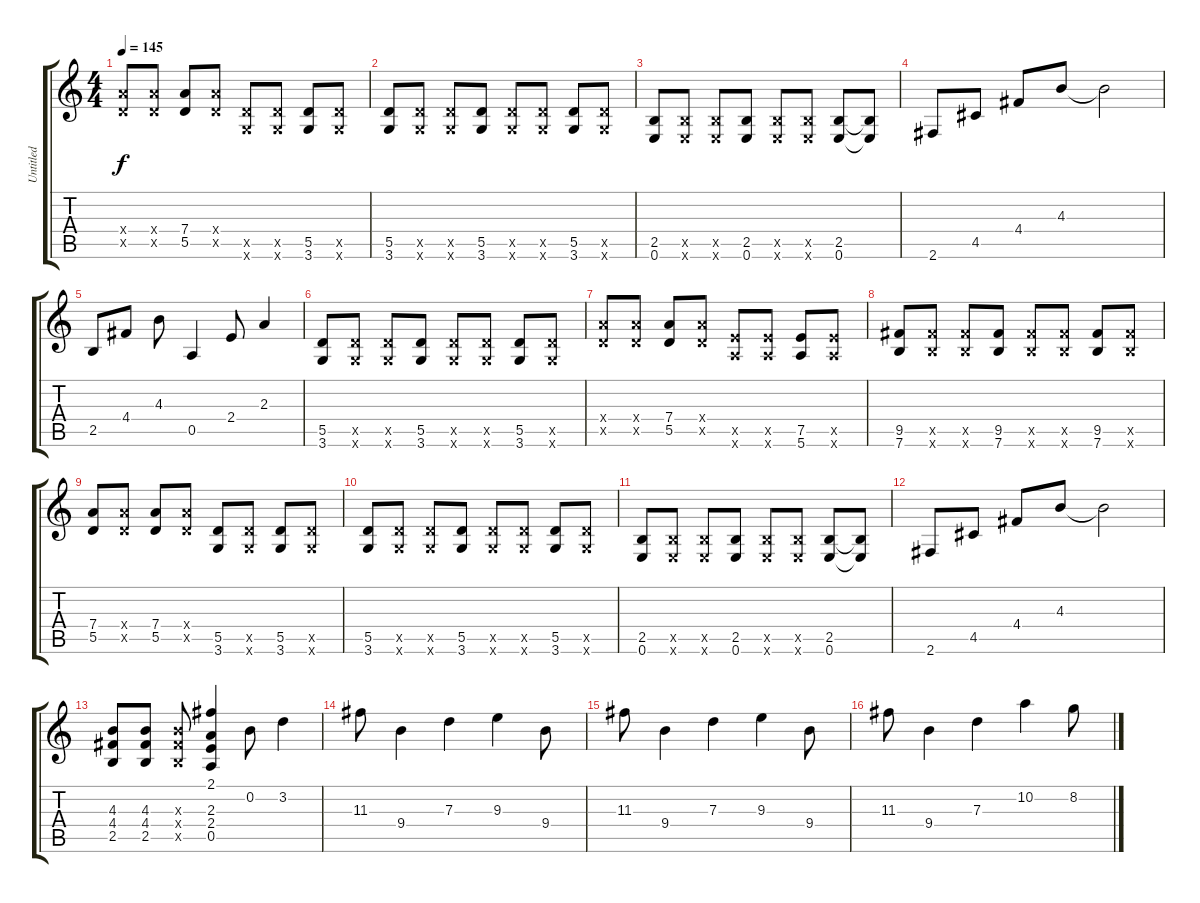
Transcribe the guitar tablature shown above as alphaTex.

\track ("Untitled" "Untitled") {instrument distortionguitar}
\staff {score tabs}
\tuning (E4 B3 G3 D3 A2 E2) {hide}
\ts (4 4)
\tempo 145
\clef g2
\ks c
(7.4{x} 5.5{x}).8{dy f} (7.4{x} 5.5{x}).8 (7.4 5.5).8 (7.4{x} 5.5{x}).8 (5.5{x} 3.6{x}).8 (5.5{x} 3.6{x}).8 (5.5 3.6).8 (5.5{x} 3.6{x}).8 |
(5.5 3.6).8 (5.5{x} 3.6{x}).8 (5.5{x} 3.6{x}).8 (5.5 3.6).8 (5.5{x} 3.6{x}).8 (5.5{x} 3.6{x}).8 (5.5 3.6).8 (5.5{x} 3.6{x}).8 |
(2.5 0.6).8 (2.5{x} 0.6{x}).8 (2.5{x} 0.6{x}).8 (2.5 0.6).8 (2.5{x} 0.6{x}).8 (2.5{x} 0.6{x}).8 (2.5 0.6).8 (2.5{t} 0.6{t}).8 |
2.6.8 4.5.8 4.4.8 4.3.8 4.3{t}.2 |
2.5.8 4.4.8 4.3.8 0.5.4 2.4.8 2.3.4 |
(5.5 3.6).8 (5.5{x} 3.6{x}).8 (5.5{x} 3.6{x}).8 (5.5 3.6).8 (5.5{x} 3.6{x}).8 (5.5{x} 3.6{x}).8 (5.5 3.6).8 (5.5{x} 3.6{x}).8 |
(7.4{x} 5.5{x}).8 (7.4{x} 5.5{x}).8 (7.4 5.5).8 (7.4{x} 5.5{x}).8 (7.5{x} 5.6{x}).8 (7.5{x} 5.6{x}).8 (7.5 5.6).8 (7.5{x} 5.6{x}).8 |
(9.5 7.6).8 (9.5{x} 7.6{x}).8 (9.5{x} 7.6{x}).8 (9.5 7.6).8 (9.5{x} 7.6{x}).8 (9.5{x} 7.6{x}).8 (9.5 7.6).8 (9.5{x} 7.6{x}).8 |
(7.4 5.5).8 (7.4{x} 5.5{x}).8 (7.4 5.5).8 (7.4{x} 5.5{x}).8 (5.5 3.6).8 (5.5{x} 3.6{x}).8 (5.5 3.6).8 (5.5{x} 3.6{x}).8 |
(5.5 3.6).8 (5.5{x} 3.6{x}).8 (5.5{x} 3.6{x}).8 (5.5 3.6).8 (5.5{x} 3.6{x}).8 (5.5{x} 3.6{x}).8 (5.5 3.6).8 (5.5{x} 3.6{x}).8 |
(2.5 0.6).8 (2.5{x} 0.6{x}).8 (2.5{x} 0.6{x}).8 (2.5 0.6).8 (2.5{x} 0.6{x}).8 (2.5{x} 0.6{x}).8 (2.5 0.6).8 (2.5{t} 0.6{t}).8 |
2.6.8 4.5.8 4.4.8 4.3.8 4.3{t}.2 |
(4.3 4.4 2.5).8 (4.3 4.4 2.5).8 (4.3{x} 4.4{x} 2.5{x}).8 (2.1 2.3 2.4 0.5).4 0.2.8 3.2.4 |
11.3.8 9.4.4 7.3.4 9.3.4 9.4.8 |
11.3.8 9.4.4 7.3.4 9.3.4 9.4.8 |
11.3.8 9.4.4 7.3.4 10.2.4 8.2.8
